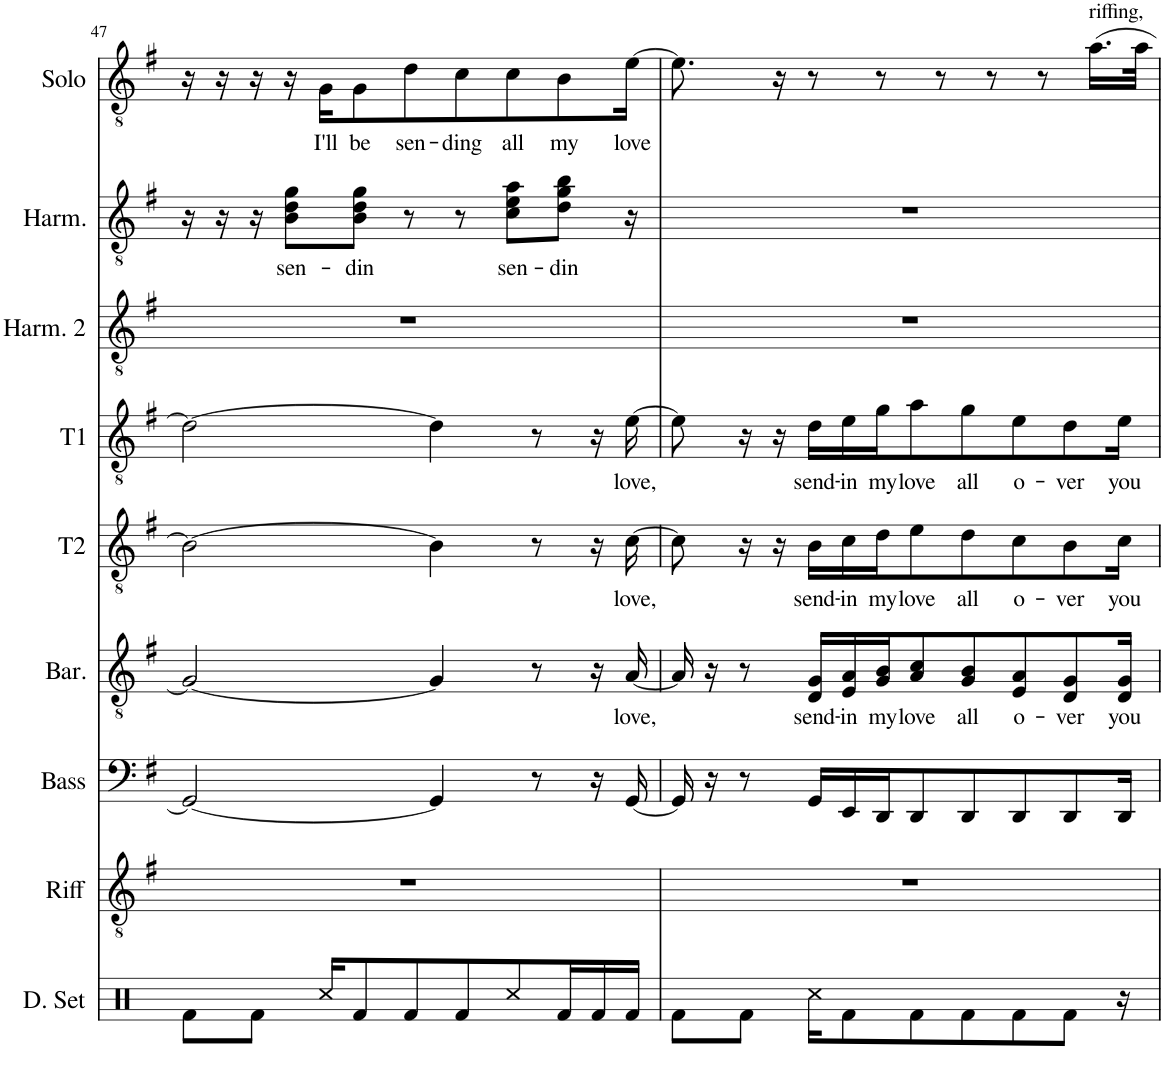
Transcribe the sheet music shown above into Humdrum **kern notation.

**kern	**kern	**kern	**kern	**text	**kern	**text	**kern	**text	**kern	**kern	**text	**kern	**text
*part9	*part8	*part7	*part6	*part6	*part5	*part5	*part4	*part4	*part3	*part2	*part2	*part1	*part1
*staff9	*staff8	*staff7	*staff6	*staff6	*staff5	*staff5	*staff4	*staff4	*staff3	*staff2	*staff2	*staff1	*staff1
*I"Drumset	*I"Riff	*I"Bass	*I"Baritone	*	*I"Tenor II	*	*I"Tenor I	*	*I"Harmony II	*I"Harmony I	*	*I"Solo	*
*I'D. Set	*I'Riff	*I'Bass	*I'Bar.	*	*I'T2	*	*I'T1	*	*I'Harm. 2	*I'Harm.	*	*I'Solo	*
!!LO:PB:g=z
*clefX	*clefGv2	*clefF4	*clefGv2	*	*clefGv2	*	*clefGv2	*	*clefGv2	*clefGv2	*	*clefGv2	*
*k[]	*k[f#]	*k[f#]	*k[f#]	*	*k[f#]	*	*k[f#]	*	*k[f#]	*k[f#]	*	*k[f#]	*
*M4/4	*M4/4	*M4/4	*M4/4	*	*M4/4	*	*M4/4	*	*M4/4	*M4/4	*	*M4/4	*
=47	=47	=47	=47	=47	=47	=47	=47	=47	=47	=47	=47	=47	=47
8Rf\L	1r	2GG/_	2G/_	.	2B\_	.	2d\_	.	1r	16r	.	16r	.
.	.	.	.	.	.	.	.	.	.	16r	.	16r	.
8Rf\J	.	.	.	.	.	.	.	.	.	16r	.	16r	.
!	!	!	!	!	!	!	!	!	!	!	!LO:LY:b	!	!
.	.	.	.	.	.	.	.	.	.	8B\ 8d\ 8g\L	sen-	16r	.
!	!	!	!	!	!	!	!	!	!	!	!	!	!LO:LY:b
16Rcc/KL	.	.	.	.	.	.	.	.	.	.	.	16G\KL	I'll
!	!	!	!	!	!	!	!	!	!	!	!LO:LY:b	!	!LO:LY:b
8Rf/	.	.	.	.	.	.	.	.	.	8B\ 8d\ 8g\J	-din	8G\	be
!	!	!	!	!	!	!	!	!	!	!	!	!	!LO:LY:b
8Rf/	.	.	.	.	.	.	.	.	.	8r	.	8d\	sen-
.	.	4GG/]	4G/]	.	4B\]	.	4d\]	.	.	.	.	.	.
!	!	!	!	!	!	!	!	!	!	!	!	!	!LO:LY:b
8Rf/	.	.	.	.	.	.	.	.	.	8r	.	8c\	-ding
!	!	!	!	!	!	!	!	!	!	!	!LO:LY:b	!	!LO:LY:b
8Rcc/	.	.	.	.	.	.	.	.	.	8c\ 8e\ 8a\L	sen-	8c\	all
.	.	8r	8r	.	8r	.	8r	.	.	.	.	.	.
!	!	!	!	!	!	!	!	!	!	!	!LO:LY:b	!	!LO:LY:b
16Rf/L	.	.	.	.	.	.	.	.	.	8d\ 8g\ 8b\J	-din	8B\	my
16Rf/	.	16r	16r	.	16r	.	16r	.	.	.	.	.	.
!	!	!	!	!LO:LY:b	!	!LO:LY:b	!	!LO:LY:b	!	!	!	!	!LO:LY:b
16Rf/JJ	.	[16GG/	[16A/	love,	[16c\	love,	[16e\	love,	.	16r	.	[16e\Jk	love
=48	=48	=48	=48	=48	=48	=48	=48	=48	=48	=48	=48	=48	=48
8Rf\L	1r	16GG/]	16A/]	.	8c\]	.	8e\]	.	1r	1r	.	8.e\]	.
.	.	16r	16r	.	.	.	.	.	.	.	.	.	.
8Rf\J	.	8r	8r	.	16r	.	16r	.	.	.	.	.	.
.	.	.	.	.	16r	.	16r	.	.	.	.	16r	.
!	!	!	!	!LO:LY:b	!	!LO:LY:b	!	!LO:LY:b	!	!	!	!	!
16Rcc\KL	.	16GG/LL	16D/ 16G/LL	send-	16B\LL	send-	16d\LL	send-	.	.	.	8r	.
!	!	!	!	!LO:LY:b	!	!LO:LY:b	!	!LO:LY:b	!	!	!	!	!
8Rf\	.	16EE/	16E/ 16A/	-in	16c\	-in	16e\	-in	.	.	.	.	.
!	!	!	!	!LO:LY:b	!	!LO:LY:b	!	!LO:LY:b	!	!	!	!	!
.	.	16DD/J	16G/ 16B/J	my	16d\J	my	16g\J	my	.	.	.	8r	.
!	!	!	!	!LO:LY:b	!	!LO:LY:b	!	!LO:LY:b	!	!	!	!	!
8Rf\	.	8DD/	8A/ 8c/	love	8e\	love	8a\	love	.	.	.	.	.
.	.	.	.	.	.	.	.	.	.	.	.	8r	.
!	!	!	!	!LO:LY:b	!	!LO:LY:b	!	!LO:LY:b	!	!	!	!	!
8Rf\	.	8DD/	8G/ 8B/	all	8d\	all	8g\	all	.	.	.	.	.
.	.	.	.	.	.	.	.	.	.	.	.	8r	.
!	!	!	!	!LO:LY:b	!	!LO:LY:b	!	!LO:LY:b	!	!	!	!	!
8Rf\	.	8DD/	8E/ 8A/	o-	8c\	o-	8e\	o-	.	.	.	.	.
.	.	.	.	.	.	.	.	.	.	.	.	8r	.
!	!	!	!	!LO:LY:b	!	!LO:LY:b	!	!LO:LY:b	!	!	!	!	!
8Rf\J	.	8DD/	8D/ 8G/	-ver	8B\	-ver	8d\	-ver	.	.	.	.	.
!	!	!	!	!	!	!	!	!	!	!	!	!LO:TX:a:t=riffing,	!
.	.	.	.	.	.	.	.	.	.	.	.	16.a\LL	.
!	!	!	!	!LO:LY:b	!	!LO:LY:b	!	!LO:LY:b	!	!	!	!	!
16r	.	16DD/Jk	16D/ 16G/Jk	you	16c\Jk	you	16e\Jk	you	.	.	.	.	.
.	.	.	.	.	.	.	.	.	.	.	.	32a\JJk	.
=	=	=	=	=	=	=	=	=	=	=	=	=	=
*-	*-	*-	*-	*-	*-	*-	*-	*-	*-	*-	*-	*-	*-
